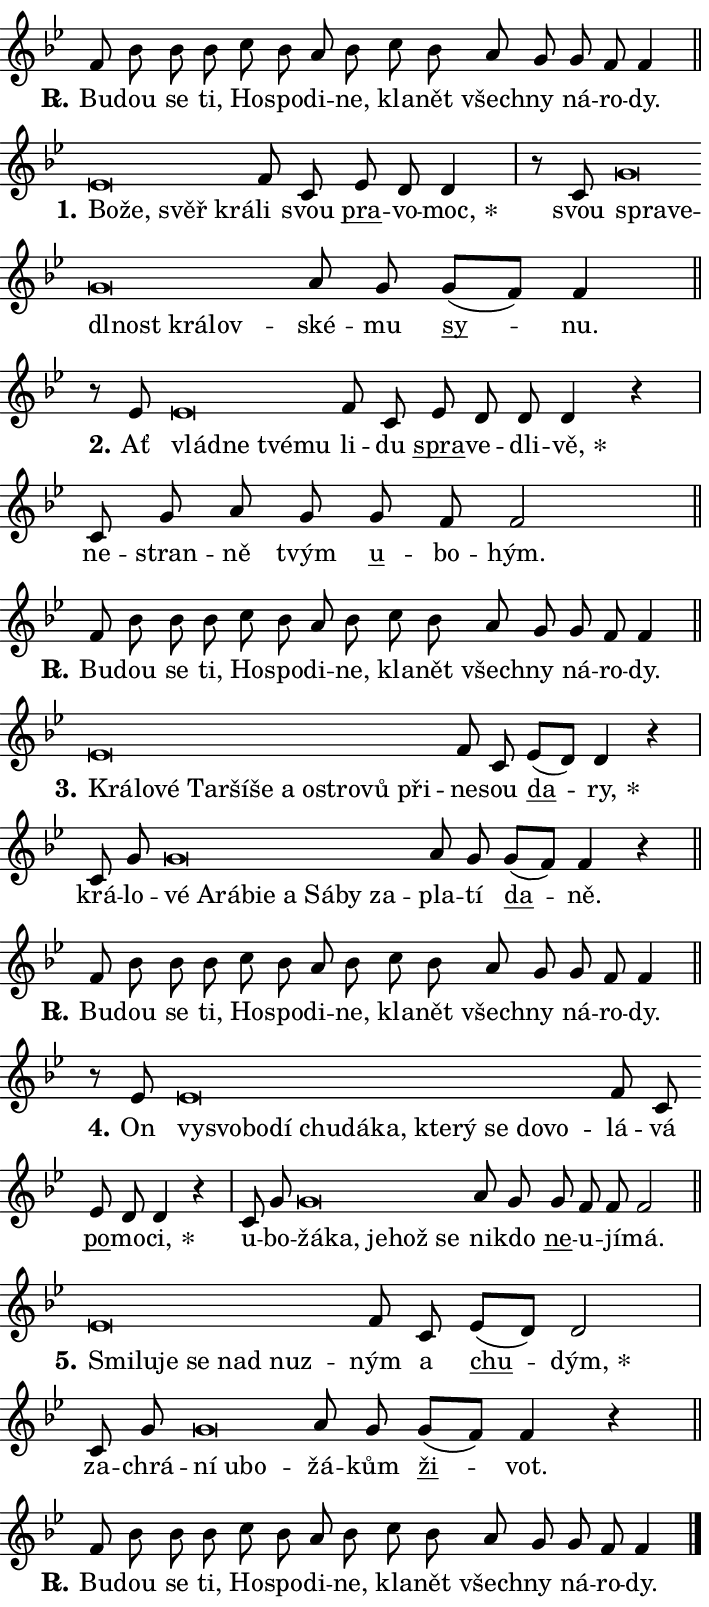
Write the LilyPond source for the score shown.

\version "2.24.0"
\header { tagline = "" }
\paper {
  indent = 0\cm
  top-margin = 0\cm
  right-margin = 0.13\cm % to fit lyric hyphens
  bottom-margin = 0\cm
  left-margin = 0\cm
  paper-width = 12\cm
  page-breaking = #ly:one-page-breaking
  system-system-spacing.basic-distance = #11
  score-system-spacing.basic-distance = #11
  ragged-last = ##f
}


%% Author: Thomas Morley
%% https://lists.gnu.org/archive/html/lilypond-user/2020-05/msg00002.html
#(define (line-position grob)
"Returns position of @var[grob} in current system:
   @code{'start}, if at first time-step
   @code{'end}, if at last time-step
   @code{'middle} otherwise
"
  (let* ((col (ly:item-get-column grob))
         (ln (ly:grob-object col 'left-neighbor))
         (rn (ly:grob-object col 'right-neighbor))
         (col-to-check-left (if (ly:grob? ln) ln col))
         (col-to-check-right (if (ly:grob? rn) rn col))
         (break-dir-left
           (and
             (ly:grob-property col-to-check-left 'non-musical #f)
             (ly:item-break-dir col-to-check-left)))
         (break-dir-right
           (and
             (ly:grob-property col-to-check-right 'non-musical #f)
             (ly:item-break-dir col-to-check-right))))
        (cond ((eqv? 1 break-dir-left) 'start)
              ((eqv? -1 break-dir-right) 'end)
              (else 'middle))))

#(define (tranparent-at-line-position vctor)
  (lambda (grob)
  "Relying on @code{line-position} select the relevant enry from @var{vctor}.
Used to determine transparency,"
    (case (line-position grob)
      ((end) (not (vector-ref vctor 0)))
      ((middle) (not (vector-ref vctor 1)))
      ((start) (not (vector-ref vctor 2))))))

noteHeadBreakVisibility =
#(define-music-function (break-visibility)(vector?)
"Makes @code{NoteHead}s transparent relying on @var{break-visibility}"
#{
  \override NoteHead.transparent =
    #(tranparent-at-line-position break-visibility)
#})

#(define delete-ledgers-for-transparent-note-heads
  (lambda (grob)
    "Reads whether a @code{NoteHead} is transparent.
If so this @code{NoteHead} is removed from @code{'note-heads} from
@var{grob}, which is supposed to be @code{LedgerLineSpanner}.
As a result ledgers are not printed for this @code{NoteHead}"
    (let* ((nhds-array (ly:grob-object grob 'note-heads))
           (nhds-list
             (if (ly:grob-array? nhds-array)
                 (ly:grob-array->list nhds-array)
                 '()))
           ;; Relies on the transparent-property being done before
           ;; Staff.LedgerLineSpanner.after-line-breaking is executed.
           ;; This is fragile ...
           (to-keep
             (remove
               (lambda (nhd)
                 (ly:grob-property nhd 'transparent #f))
               nhds-list)))
      ;; TODO find a better method to iterate over grob-arrays, similiar
      ;; to filter/remove etc for lists
      ;; For now rebuilt from scratch
      (set! (ly:grob-object grob 'note-heads)  '())
      (for-each
        (lambda (nhd)
          (ly:pointer-group-interface::add-grob grob 'note-heads nhd))
        to-keep))))

squashNotes = {
  \override NoteHead.X-extent = #'(-0.2 . 0.2)
  \override NoteHead.Y-extent = #'(-0.75 . 0)
  \override NoteHead.stencil =
    #(lambda (grob)
       (let ((pos (ly:grob-property grob 'staff-position)))
         (begin
           (if (< pos -7) (display "ERROR: Lower brevis then expected\n") (display ""))
           (if (<= pos -6) ly:text-interface::print ly:note-head::print))))
}
unSquashNotes = {
  \revert NoteHead.X-extent
  \revert NoteHead.Y-extent
  \revert NoteHead.stencil
}

hideNotes = \noteHeadBreakVisibility #begin-of-line-visible
unHideNotes = \noteHeadBreakVisibility #all-visible

% work-around for resetting accidentals
% https://lilypond.org/doc/v2.23/Documentation/notation/displaying-rhythms#unmetered-music
cadenzaMeasure = {
  \cadenzaOff
  \partial 1024 s1024
  \cadenzaOn
}

#(define-markup-command (accent layout props text) (markup?)
  "Underline accented syllable"
  (interpret-markup layout props
    #{\markup \override #'(offset . 4.3) \underline { #text }#}))

responsum = \markup \concat {
  "R" \hspace #-1.05 \path #0.1 #'((moveto 0 0.07) (lineto 0.9 0.8)) \hspace #0.05 "."
}

spaceSize = #0.6828661417322834 % exact space size for TeX Gyre Schola

\layout {
  \context {
    \Staff
    \remove "Time_signature_engraver"
    \override LedgerLineSpanner.after-line-breaking = #delete-ledgers-for-transparent-note-heads
  }
  \context {
    \Lyrics {
      \override LyricSpace.minimum-distance = \spaceSize
      \override LyricText.font-name = #"TeX Gyre Schola"
      \override LyricText.font-size = 1
      \override StanzaNumber.font-name = #"TeX Gyre Schola Bold"
      \override StanzaNumber.font-size = 1
    }
  }
  \context {
    \Score 
    \override NoteHead.text =
      #(lambda (grob) 
        (let ((pos (ly:grob-property grob 'staff-position)))
          #{\markup {
            \combine
              \halign #-0.55 \raise #(if (= pos -6) 0 0.5) \override #'(thickness . 2) \draw-line #'(3.2 . 0)
              \musicglyph "noteheads.sM1"
          }#}))
  }
}

% magnetic-lyrics.ily
%
%   written by
%     Jean Abou Samra <jean@abou-samra.fr>
%     Werner Lemberg <wl@gnu.org>
%
%   adapted by
%     Jiri Hon <jiri.hon@gmail.com>
%
% Version 2022-Apr-15

% https://www.mail-archive.com/lilypond-user@gnu.org/msg149350.html

#(define (Left_hyphen_pointer_engraver context)
   "Collect syllable-hyphen-syllable occurrences in lyrics and store
them in properties.  This engraver only looks to the left.  For
example, if the lyrics input is @code{foo -- bar}, it does the
following.

@itemize @bullet
@item
Set the @code{text} property of the @code{LyricHyphen} grob between
@q{foo} and @q{bar} to @code{foo}.

@item
Set the @code{left-hyphen} property of the @code{LyricText} grob with
text @q{foo} to the @code{LyricHyphen} grob between @q{foo} and
@q{bar}.
@end itemize

Use this auxiliary engraver in combination with the
@code{lyric-@/text::@/apply-@/magnetic-@/offset!} hook."
   (let ((hyphen #f)
         (text #f))
     (make-engraver
      (acknowledgers
       ((lyric-syllable-interface engraver grob source-engraver)
        (set! text grob)))
      (end-acknowledgers
       ((lyric-hyphen-interface engraver grob source-engraver)
        ;(when (not (grob::has-interface grob 'lyric-space-interface))
          (set! hyphen grob)));)
      ((stop-translation-timestep engraver)
       (when (and text hyphen)
         (ly:grob-set-object! text 'left-hyphen hyphen))
       (set! text #f)
       (set! hyphen #f)))))

#(define (lyric-text::apply-magnetic-offset! grob)
   "If the space between two syllables is less than the value in
property @code{LyricText@/.details@/.squash-threshold}, move the right
syllable to the left so that it gets concatenated with the left
syllable.

Use this function as a hook for
@code{LyricText@/.after-@/line-@/breaking} if the
@code{Left_@/hyphen_@/pointer_@/engraver} is active."
   (let ((hyphen (ly:grob-object grob 'left-hyphen #f)))
     (when hyphen
       (let ((left-text (ly:spanner-bound hyphen LEFT)))
         (when (grob::has-interface left-text 'lyric-syllable-interface)
           (let* ((common (ly:grob-common-refpoint grob left-text X))
                  (this-x-ext (ly:grob-extent grob common X))
                  (left-x-ext
                   (begin
                     ;; Trigger magnetism for left-text.
                     (ly:grob-property left-text 'after-line-breaking)
                     (ly:grob-extent left-text common X)))
                  ;; `delta` is the gap width between two syllables.
                  (delta (- (interval-start this-x-ext)
                            (interval-end left-x-ext)))
                  (details (ly:grob-property grob 'details))
                  (threshold (assoc-get 'squash-threshold details 0.2)))
             (when (< delta threshold)
               (let* (;; We have to manipulate the input text so that
                      ;; ligatures crossing syllable boundaries are not
                      ;; disabled.  For languages based on the Latin
                      ;; script this is essentially a beautification.
                      ;; However, for non-Western scripts it can be a
                      ;; necessity.
                      (lt (ly:grob-property left-text 'text))
                      (rt (ly:grob-property grob 'text))
                      (is-space (grob::has-interface hyphen 'lyric-space-interface))
                      (space (if is-space " " ""))
                      (extra-delta (if is-space spaceSize 0))
                      ;; Append new syllable.
                      (ltrt-space (if (and (string? lt) (string? rt))
                                (string-append lt space rt)
                                (make-concat-markup (list lt space rt))))
                      ;; Right-align `ltrt` to the right side.
                      (ltrt-space-markup (grob-interpret-markup
                               grob
                               (make-translate-markup
                                (cons (interval-length this-x-ext) 0)
                                (make-right-align-markup ltrt-space)))))
                 (begin
                   ;; Don't print `left-text`.
                   (ly:grob-set-property! left-text 'stencil #f)
                   ;; Set text and stencil (which holds all collected
                   ;; syllables so far) and shift it to the left.
                   (ly:grob-set-property! grob 'text ltrt-space)
                   (ly:grob-set-property! grob 'stencil ltrt-space-markup)
                   (ly:grob-translate-axis! grob (- (- delta extra-delta)) X))))))))))


#(define (lyric-hyphen::displace-bounds-first grob)
   ;; Make very sure this callback isn't triggered too early.
   (let ((left (ly:spanner-bound grob LEFT))
         (right (ly:spanner-bound grob RIGHT)))
     (ly:grob-property left 'after-line-breaking)
     (ly:grob-property right 'after-line-breaking)
     (ly:lyric-hyphen::print grob)))

squashThreshold = #0.4

\layout {
  \context {
    \Lyrics
    \consists #Left_hyphen_pointer_engraver
    \override LyricText.after-line-breaking =
      #lyric-text::apply-magnetic-offset!
    \override LyricHyphen.stencil = #lyric-hyphen::displace-bounds-first
    \override LyricText.details.squash-threshold = \squashThreshold
    \override LyricHyphen.minimum-distance = 0
    \override LyricHyphen.minimum-length = \squashThreshold
  }
}

squashText = \override LyricText.details.squash-threshold = 9999
unSquashText = \override LyricText.details.squash-threshold = \squashThreshold

leftText = \override LyricText.self-alignment-X = #LEFT
unLeftText = \revert LyricText.self-alignment-X

starOffset = #(lambda (grob) 
                (let ((x_offset (ly:self-alignment-interface::aligned-on-x-parent grob)))
                  (if (= x_offset 0) 0 (+ x_offset 1.2))))

star = #(define-music-function (syllable)(string?)
"Append star separator at the end of a syllable"
#{
  \once \override LyricText.X-offset = #starOffset
  \lyricmode { \markup {
    #syllable
    \override #'((font-name . "TeX Gyre Schola Bold")) \hspace #0.2 \lower #0.65 \larger "*"
  } }
#})

starAccent = #(define-music-function (syllable)(string?)
"Append star separator at the end of a syllable and make accent"
#{
  \once \override LyricText.X-offset = #starOffset
  \lyricmode { \markup {
    \accent #syllable
    \override #'((font-name . "TeX Gyre Schola Bold")) \hspace #0.2 \lower #0.65 \larger "*"
  } }
#})

breath = #(define-music-function (syllable)(string?)
"Append breathing indicator at the end of a syllable"
#{
  \lyricmode { \markup { #syllable "+" } }
#})

optionalBreath = #(define-music-function (syllable)(string?)
"Append optional breathing indicator at the end of a syllable"
#{
  \lyricmode { \markup { #syllable "(+)" } }
#})


\score {
    <<
        \new Voice = "melody" { \cadenzaOn \key bes \major \relative { f'8 bes bes bes \bar "" c bes a bes \bar "" c bes a g \bar "" g f f4 \cadenzaMeasure \bar "||" \break } }
        \new Lyrics \lyricsto "melody" { \lyricmode { \set stanza = \responsum
Bu -- dou se ti, Ho -- spo -- di -- ne, kla -- nět všech -- ny ná -- ro -- dy. } }
    >>
    \layout {}
}

\score {
    <<
        \new Voice = "melody" { \cadenzaOn \key bes \major \relative { \squashNotes es'\breve*1/16 \hideNotes \breve*1/16 \bar "" \breve*1/16 \breve*1/16 \bar "" \unHideNotes \unSquashNotes f8 c \bar "" es d d4 \cadenzaMeasure \bar "|" r8 c \squashNotes g'\breve*1/16 \hideNotes \breve*1/16 \bar "" \breve*1/16 \bar "" \breve*1/16 \bar "" \breve*1/16 \breve*1/16 \bar "" \unHideNotes \unSquashNotes a8 g \bar "" g[( f)] f4 \cadenzaMeasure \bar "||" \break } }
        \new Lyrics \lyricsto "melody" { \lyricmode { \set stanza = "1."
\leftText Bo -- \squashText že, svěř krá -- \unLeftText \unSquashText li svou \markup \accent pra -- vo -- \star moc, svou \leftText spra -- \squashText ve -- dl -- nost krá -- lov -- \unLeftText \unSquashText ské -- mu \markup \accent sy -- nu. } }
    >>
    \layout {}
}

\score {
    <<
        \new Voice = "melody" { \cadenzaOn \key bes \major \relative { r8 es' \squashNotes es\breve*1/16 \hideNotes \breve*1/16 \bar "" \breve*1/16 \breve*1/16 \bar "" \unHideNotes \unSquashNotes f8 c \bar "" es d d d4 r \cadenzaMeasure \bar "|" c8 g' a g \bar "" g f f2 \cadenzaMeasure \bar "||" \break } }
        \new Lyrics \lyricsto "melody" { \lyricmode { \set stanza = "2."
Ať \leftText vlád -- \squashText ne tvé -- mu \unLeftText \unSquashText li -- du \markup \accent spra -- ve -- dli -- \star vě, ne -- stran -- ně tvým \markup \accent u -- bo -- hým. } }
    >>
    \layout {}
}

\score {
    <<
        \new Voice = "melody" { \cadenzaOn \key bes \major \relative { f'8 bes bes bes \bar "" c bes a bes \bar "" c bes a g \bar "" g f f4 \cadenzaMeasure \bar "||" \break } }
        \new Lyrics \lyricsto "melody" { \lyricmode { \set stanza = \responsum
Bu -- dou se ti, Ho -- spo -- di -- ne, kla -- nět všech -- ny ná -- ro -- dy. } }
    >>
    \layout {}
}

\score {
    <<
        \new Voice = "melody" { \cadenzaOn \key bes \major \relative { \squashNotes es'\breve*1/16 \hideNotes \breve*1/16 \bar "" \breve*1/16 \bar "" \breve*1/16 \bar "" \breve*1/16 \bar "" \breve*1/16 \bar "" \breve*1/16 \bar "" \breve*1/16 \bar "" \breve*1/16 \bar "" \breve*1/16 \breve*1/16 \bar "" \unHideNotes \unSquashNotes f8 c \bar "" es[( d)] d4 r \cadenzaMeasure \bar "|" c8 g' \bar "" \squashNotes g\breve*1/16 \hideNotes \breve*1/16 \bar "" \breve*1/16 \bar "" \breve*1/16 \bar "" \breve*1/16 \bar "" \breve*1/16 \bar "" \breve*1/16 \bar "" \breve*1/16 \breve*1/16 \bar "" \unHideNotes \unSquashNotes a8 g \bar "" g[( f)] f4 r \cadenzaMeasure \bar "||" \break } }
        \new Lyrics \lyricsto "melody" { \lyricmode { \set stanza = "3."
\leftText Krá -- \squashText lo -- vé Tar -- ší -- še a o -- stro -- vů při -- \unLeftText \unSquashText ne -- sou \markup \accent da -- \star ry, krá -- lo -- \leftText vé \squashText A -- rá -- bi -- e a Sá -- by za -- \unLeftText \unSquashText pla -- tí \markup \accent da -- ně. } }
    >>
    \layout {}
}

\score {
    <<
        \new Voice = "melody" { \cadenzaOn \key bes \major \relative { f'8 bes bes bes \bar "" c bes a bes \bar "" c bes a g \bar "" g f f4 \cadenzaMeasure \bar "||" \break } }
        \new Lyrics \lyricsto "melody" { \lyricmode { \set stanza = \responsum
Bu -- dou se ti, Ho -- spo -- di -- ne, kla -- nět všech -- ny ná -- ro -- dy. } }
    >>
    \layout {}
}

\score {
    <<
        \new Voice = "melody" { \cadenzaOn \key bes \major \relative { r8 es' \squashNotes es\breve*1/16 \hideNotes \breve*1/16 \bar "" \breve*1/16 \bar "" \breve*1/16 \bar "" \breve*1/16 \bar "" \breve*1/16 \bar "" \breve*1/16 \bar "" \breve*1/16 \bar "" \breve*1/16 \bar "" \breve*1/16 \bar "" \breve*1/16 \breve*1/16 \bar "" \unHideNotes \unSquashNotes f8 c \bar "" es d d4 r \cadenzaMeasure \bar "|" c8 g' \bar "" \squashNotes g\breve*1/16 \hideNotes \breve*1/16 \bar "" \breve*1/16 \bar "" \breve*1/16 \breve*1/16 \bar "" \unHideNotes \unSquashNotes a8 g \bar "" g f f f2 \cadenzaMeasure \bar "||" \break } }
        \new Lyrics \lyricsto "melody" { \lyricmode { \set stanza = "4."
On \leftText vy -- \squashText svo -- bo -- dí chu -- dá -- ka, kte -- rý se do -- vo -- \unLeftText \unSquashText lá -- vá \markup \accent po -- mo -- \star ci, u -- bo -- \leftText žá -- \squashText ka, je -- hož se \unLeftText \unSquashText ni -- kdo \markup \accent ne -- u -- jí -- má. } }
    >>
    \layout {}
}

\score {
    <<
        \new Voice = "melody" { \cadenzaOn \key bes \major \relative { \squashNotes es'\breve*1/16 \hideNotes \breve*1/16 \bar "" \breve*1/16 \bar "" \breve*1/16 \bar "" \breve*1/16 \breve*1/16 \bar "" \unHideNotes \unSquashNotes f8 c \bar "" es[( d)] d2 \cadenzaMeasure \bar "|" c8 g' \bar "" \squashNotes g\breve*1/16 \hideNotes \breve*1/16 \breve*1/16 \bar "" \unHideNotes \unSquashNotes a8 g \bar "" g[( f)] f4 r \cadenzaMeasure \bar "||" \break } }
        \new Lyrics \lyricsto "melody" { \lyricmode { \set stanza = "5."
\leftText Smi -- \squashText lu -- je se nad nuz -- \unLeftText \unSquashText ným a \markup \accent chu -- \star dým, za -- chrá -- \leftText ní \squashText u -- bo -- \unLeftText \unSquashText žá -- kům \markup \accent ži -- vot. } }
    >>
    \layout {}
}

\score {
    <<
        \new Voice = "melody" { \cadenzaOn \key bes \major \relative { f'8 bes bes bes \bar "" c bes a bes \bar "" c bes a g \bar "" g f f4 \cadenzaMeasure \bar "||" \break } \bar "|." }
        \new Lyrics \lyricsto "melody" { \lyricmode { \set stanza = \responsum
Bu -- dou se ti, Ho -- spo -- di -- ne, kla -- nět všech -- ny ná -- ro -- dy. } }
    >>
    \layout {}
}
